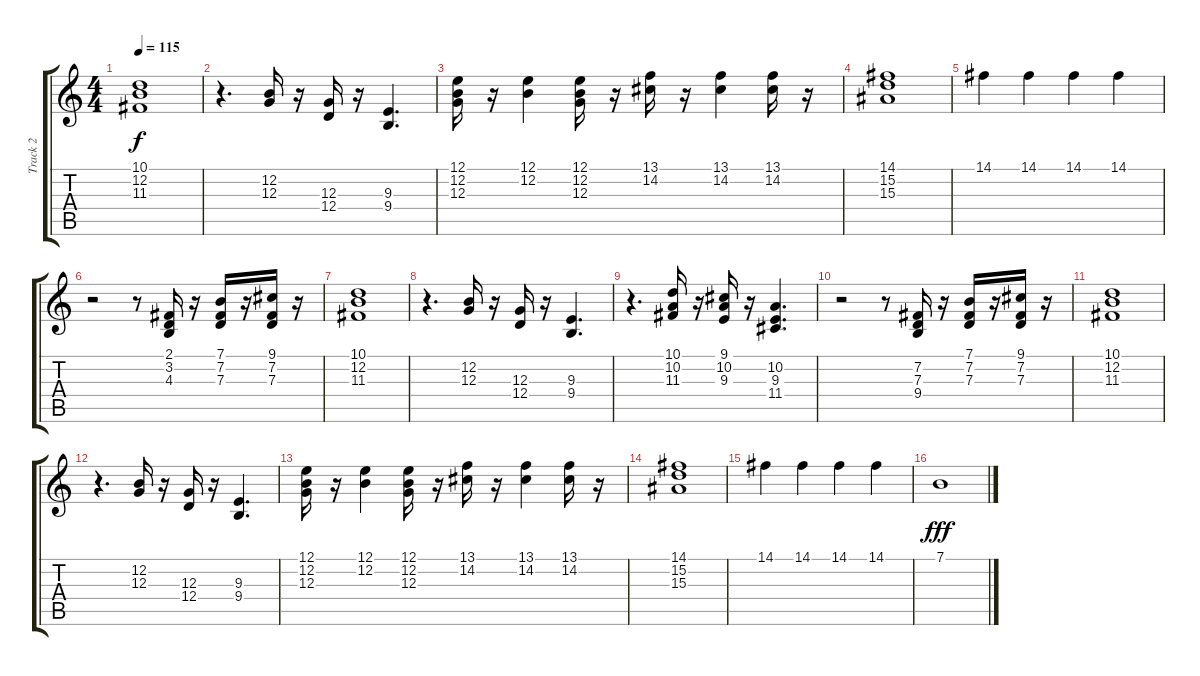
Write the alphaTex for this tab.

\track ("Track 2" "Track 2") {instrument synthbrass1}
\staff {score tabs}
\tuning (E4 B3 G3 D3 A2 E2) {hide}
\ts (4 4)
\tempo 115
\clef g2
\ks c
(10.1 12.2 11.3).1{dy f} |
r.4{d} (12.2 12.3).16 r.16 (12.3 12.4).16 r.16 (9.3 9.4).4{d} |
(12.1 12.2 12.3).16 r.16 (12.1 12.2).4 (12.1 12.2 12.3).16 r.16 (13.1 14.2).16 r.16 (13.1 14.2).4 (13.1 14.2).16 r.16 |
(14.1 15.2 15.3).1 |
14.1.4{instrument orchestrahit} 14.1.4 14.1.4 14.1.4 |
r.2{instrument synthbrass1} r.8 (2.1 3.2 4.3).16 r.16 (7.1 7.2 7.3).16 r.16 (9.1 7.2 7.3).16 r.16 |
(10.1 12.2 11.3).1 |
r.4{d} (12.2 12.3).16 r.16 (12.3 12.4).16 r.16 (9.3 9.4).4{d} |
r.4{d} (10.1 10.2 11.3).16 r.16 (9.1 10.2 9.3).16 r.16 (10.2 9.3 11.4).4{d} |
r.2 r.8 (7.2 7.3 9.4).16 r.16 (7.1 7.2 7.3).16 r.16 (9.1 7.2 7.3).16 r.16 |
(10.1 12.2 11.3).1 |
r.4{d} (12.2 12.3).16 r.16 (12.3 12.4).16 r.16 (9.3 9.4).4{d} |
(12.1 12.2 12.3).16 r.16 (12.1 12.2).4 (12.1 12.2 12.3).16 r.16 (13.1 14.2).16 r.16 (13.1 14.2).4 (13.1 14.2).16 r.16 |
(14.1 15.2 15.3).1 |
14.1.4{instrument orchestrahit} 14.1.4 14.1.4 14.1.4 |
7.1.1{dy fff}
